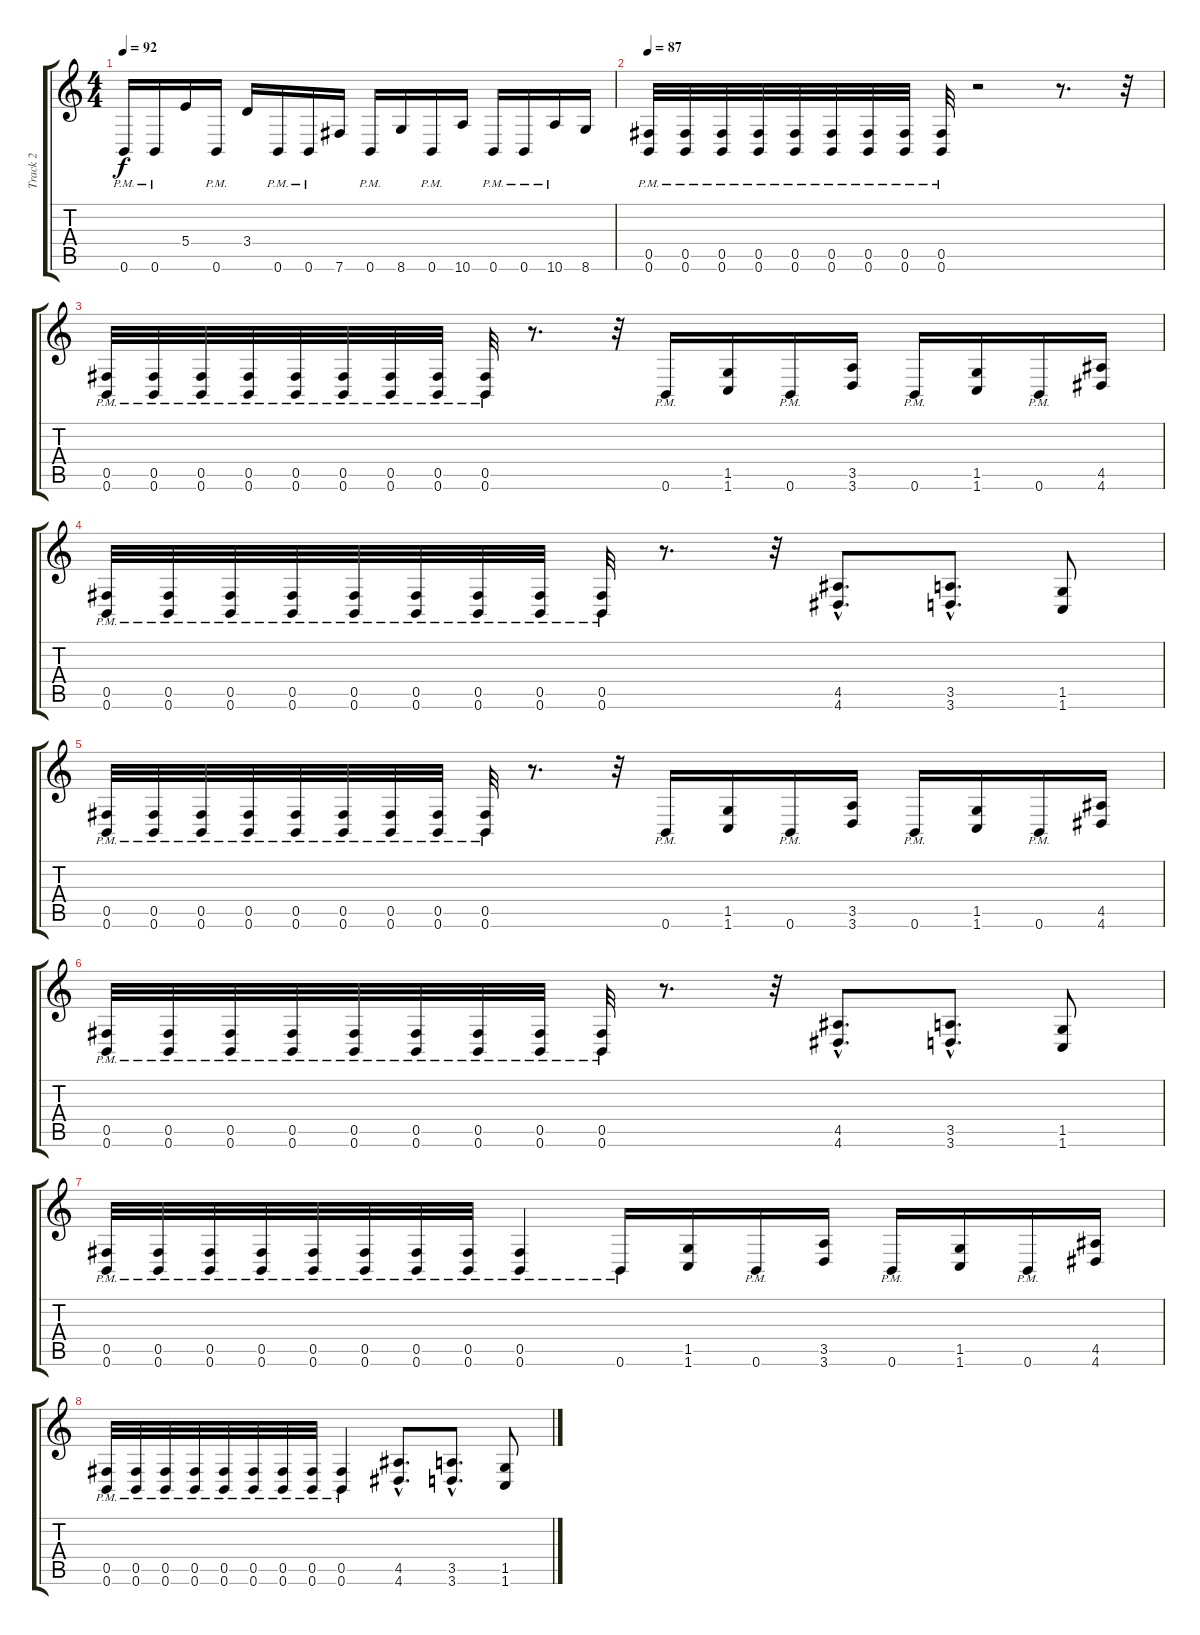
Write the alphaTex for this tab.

\track ("Track 2" "Track 2") {instrument distortionguitar}
\staff {score tabs}
\tuning (Db4 Ab3 E3 B2 Gb2 B1) {hide}
\ts (4 4)
\tempo 92
\clef g2
\ks c
0.6{pm}.16{dy f} 0.6{pm}.16 5.4.16 0.6{pm}.16 3.4.16 0.6{pm}.16 0.6{pm}.16 7.6.16 0.6{pm}.16 8.6.16 0.6{pm}.16 10.6.16 0.6{pm}.16 0.6{pm}.16 10.6{pm}.16 8.6.16 |
\tempo 87
(0.5{pm} 0.6{pm}).32 (0.5{pm} 0.6{pm}).32 (0.5{pm} 0.6{pm}).32 (0.5{pm} 0.6{pm}).32 (0.5{pm} 0.6{pm}).32 (0.5{pm} 0.6{pm}).32 (0.5{pm} 0.6{pm}).32 (0.5{pm} 0.6{pm}).32 (0.5{pm} 0.6{pm}).32 r.2 r.8{d} r.32 |
(0.5{pm} 0.6{pm}).32 (0.5{pm} 0.6{pm}).32 (0.5{pm} 0.6{pm}).32 (0.5{pm} 0.6{pm}).32 (0.5{pm} 0.6{pm}).32 (0.5{pm} 0.6{pm}).32 (0.5{pm} 0.6{pm}).32 (0.5{pm} 0.6{pm}).32 (0.5{pm} 0.6{pm}).32 r.8{d} r.32 0.6{pm}.16 (1.5 1.6).16 0.6{pm}.16 (3.5 3.6).16 0.6{pm}.16 (1.5 1.6).16 0.6{pm}.16 (4.5 4.6).16 |
(0.5{pm} 0.6{pm}).32 (0.5{pm} 0.6{pm}).32 (0.5{pm} 0.6{pm}).32 (0.5{pm} 0.6{pm}).32 (0.5{pm} 0.6{pm}).32 (0.5{pm} 0.6{pm}).32 (0.5{pm} 0.6{pm}).32 (0.5{pm} 0.6{pm}).32 (0.5{pm} 0.6{pm}).32 r.8{d} r.32 (4.5{hac} 4.6{hac}).8{d} (3.5{hac} 3.6{hac}).8{d} (1.5 1.6).8 |
(0.5{pm} 0.6{pm}).32 (0.5{pm} 0.6{pm}).32 (0.5{pm} 0.6{pm}).32 (0.5{pm} 0.6{pm}).32 (0.5{pm} 0.6{pm}).32 (0.5{pm} 0.6{pm}).32 (0.5{pm} 0.6{pm}).32 (0.5{pm} 0.6{pm}).32 (0.5{pm} 0.6{pm}).32 r.8{d} r.32 0.6{pm}.16 (1.5 1.6).16 0.6{pm}.16 (3.5 3.6).16 0.6{pm}.16 (1.5 1.6).16 0.6{pm}.16 (4.5 4.6).16 |
(0.5{pm} 0.6{pm}).32 (0.5{pm} 0.6{pm}).32 (0.5{pm} 0.6{pm}).32 (0.5{pm} 0.6{pm}).32 (0.5{pm} 0.6{pm}).32 (0.5{pm} 0.6{pm}).32 (0.5{pm} 0.6{pm}).32 (0.5{pm} 0.6{pm}).32 (0.5{pm} 0.6{pm}).32 r.8{d} r.32 (4.5{hac} 4.6{hac}).8{d} (3.5{hac} 3.6{hac}).8{d} (1.5 1.6).8 |
(0.5{pm} 0.6{pm}).32 (0.5{pm} 0.6{pm}).32 (0.5{pm} 0.6{pm}).32 (0.5{pm} 0.6{pm}).32 (0.5{pm} 0.6{pm}).32 (0.5{pm} 0.6{pm}).32 (0.5{pm} 0.6{pm}).32 (0.5{pm} 0.6{pm}).32 (0.5{pm} 0.6{pm}).4 0.6{pm}.16 (1.5 1.6).16 0.6{pm}.16 (3.5 3.6).16 0.6{pm}.16 (1.5 1.6).16 0.6{pm}.16 (4.5 4.6).16 |
(0.5{pm} 0.6{pm}).32 (0.5{pm} 0.6{pm}).32 (0.5{pm} 0.6{pm}).32 (0.5{pm} 0.6{pm}).32 (0.5{pm} 0.6{pm}).32 (0.5{pm} 0.6{pm}).32 (0.5{pm} 0.6{pm}).32 (0.5{pm} 0.6{pm}).32 (0.5{pm} 0.6{pm}).4 (4.5{hac} 4.6{hac}).8{d} (3.5{hac} 3.6{hac}).8{d} (1.5 1.6).8
